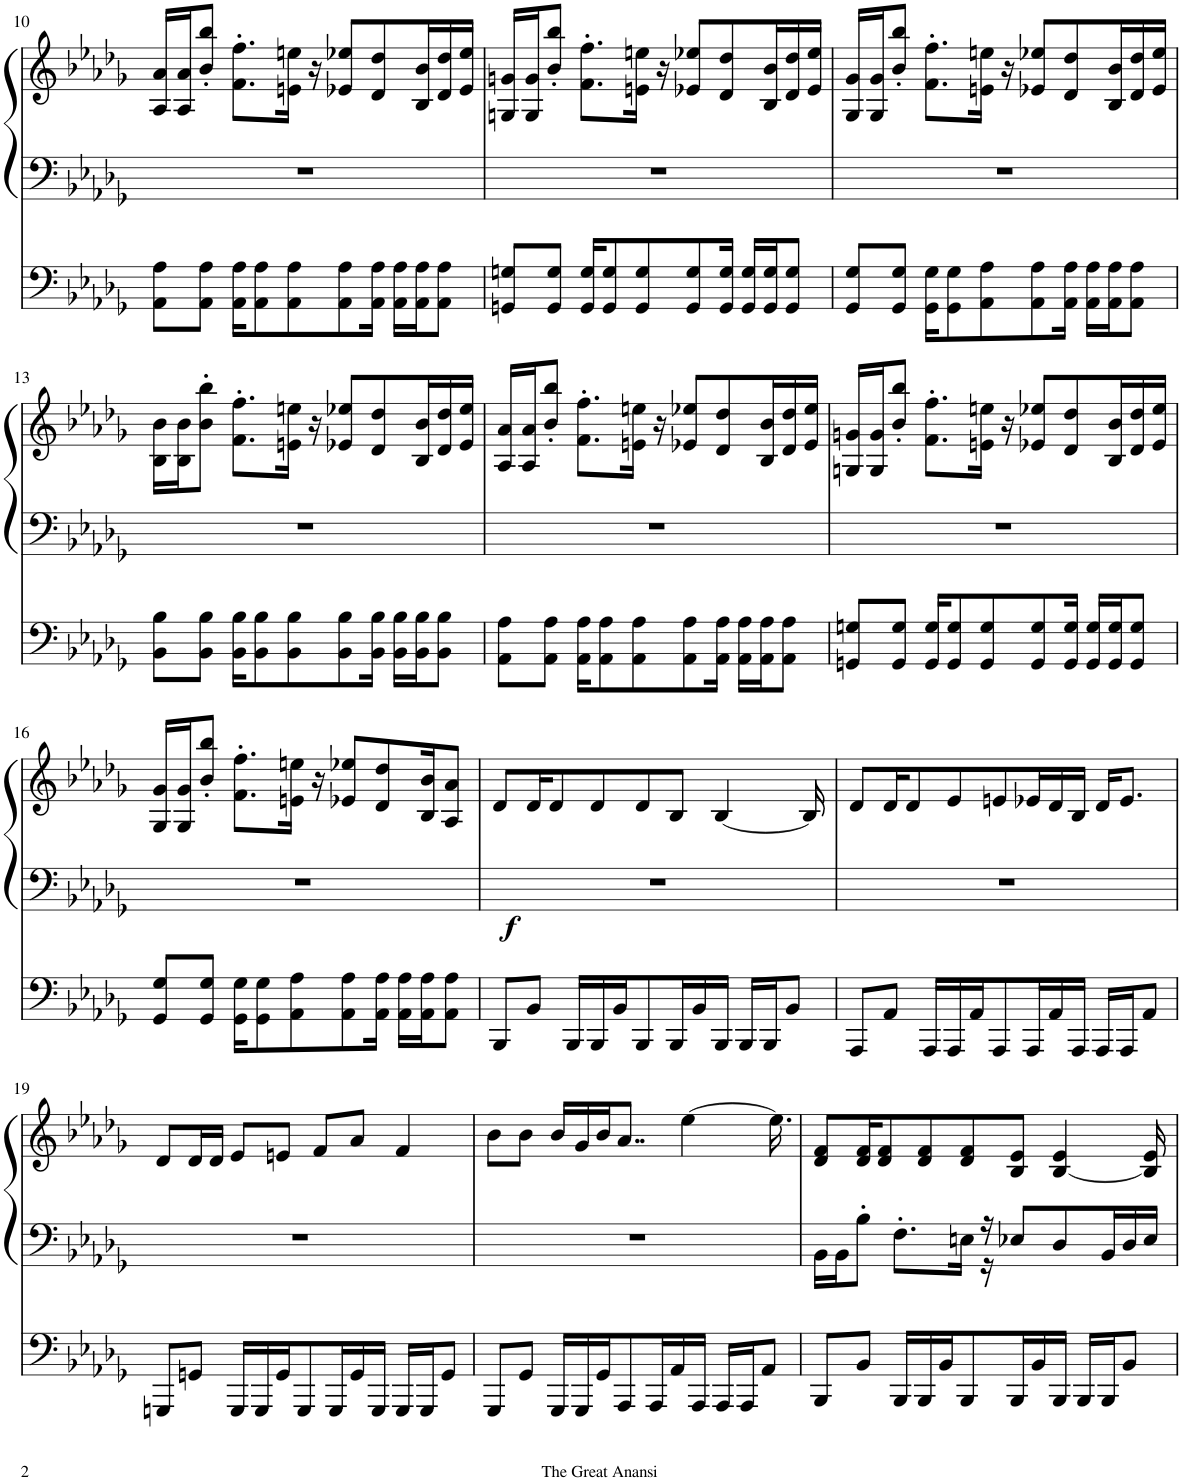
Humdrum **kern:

**kern	**kern	**kern	**dynam
*part1	*part1	*part1	*part1
*staff3	*staff2	*staff1	*staff1/2/3
*I"Piano	*	*	*
*I'Pno.	*	*	*
!!LO:PB:g=z
*clefF4	*clefF4	*clefG2	*
*k[b-e-a-d-g-]	*k[b-e-a-d-g-]	*k[b-e-a-d-g-]	*
*M4/4	*M4/4	*M4/4	*
=10	=10	=10	=10
8AA-\ 8A-\L	1r	16A-/ 16a-/LL	.
.	.	16A-/ 16a-/J	.
8AA-\ 8A-\J	.	8b-/' 8bb-/'J	.
16AA-\ 16A-\KL	.	8.f\' 8.ff\'L	.
8AA-\ 8A-\	.	.	.
8AA-\ 8A-\	.	16en\ 16een\Jk	.
.	.	16r	.
8AA-\ 8A-\	.	8e-X/ 8ee-X/L	.
16AA-\ 16A-\Jk	.	8d-/ 8dd-/	.
16AA-\ 16A-\LL	.	.	.
16AA-\ 16A-\J	.	16B-/ 16b-/L	.
8AA-\ 8A-\J	.	16d-/ 16dd-/	.
.	.	16e-/ 16ee-/JJ	.
=11	=11	=11	=11
8GGn/ 8Gn/L	1r	16Gn/ 16gn/LL	.
.	.	16G/ 16g/J	.
8GG/ 8G/J	.	8b-/' 8bb-/'J	.
16GG/ 16G/KL	.	8.f\' 8.ff\'L	.
8GG/ 8G/	.	.	.
8GG/ 8G/	.	16en\ 16een\Jk	.
.	.	16r	.
8GG/ 8G/	.	8e-X/ 8ee-X/L	.
16GG/ 16G/Jk	.	8d-/ 8dd-/	.
16GG/ 16G/LL	.	.	.
16GG/ 16G/J	.	16B-/ 16b-/L	.
8GG/ 8G/J	.	16d-/ 16dd-/	.
.	.	16e-/ 16ee-/JJ	.
=12	=12	=12	=12
8GG-/ 8G-/L	1r	16G-/ 16g-/LL	.
.	.	16G-/ 16g-/J	.
8GG-/ 8G-/J	.	8b-/' 8bb-/'J	.
16GG-\ 16G-\KL	.	8.f\' 8.ff\'L	.
8GG-\ 8G-\	.	.	.
8AA-\ 8A-\	.	16en\ 16een\Jk	.
.	.	16r	.
8AA-\ 8A-\	.	8e-X/ 8ee-X/L	.
16AA-\ 16A-\Jk	.	8d-/ 8dd-/	.
16AA-\ 16A-\LL	.	.	.
16AA-\ 16A-\J	.	16B-/ 16b-/L	.
8AA-\ 8A-\J	.	16d-/ 16dd-/	.
.	.	16e-/ 16ee-/JJ	.
!!LO:LB:g=z
=13	=13	=13	=13
8BB-\ 8B-\L	1r	16B-\ 16b-\LL	.
.	.	16B-\ 16b-\J	.
8BB-\ 8B-\J	.	8b-\' 8bb-\'J	.
16BB-\ 16B-\KL	.	8.f\' 8.ff\'L	.
8BB-\ 8B-\	.	.	.
8BB-\ 8B-\	.	16en\ 16een\Jk	.
.	.	16r	.
8BB-\ 8B-\	.	8e-X/ 8ee-X/L	.
16BB-\ 16B-\Jk	.	8d-/ 8dd-/	.
16BB-\ 16B-\LL	.	.	.
16BB-\ 16B-\J	.	16B-/ 16b-/L	.
8BB-\ 8B-\J	.	16d-/ 16dd-/	.
.	.	16e-/ 16ee-/JJ	.
=14	=14	=14	=14
8AA-\ 8A-\L	1r	16A-/ 16a-/LL	.
.	.	16A-/ 16a-/J	.
8AA-\ 8A-\J	.	8b-/' 8bb-/'J	.
16AA-\ 16A-\KL	.	8.f\' 8.ff\'L	.
8AA-\ 8A-\	.	.	.
8AA-\ 8A-\	.	16en\ 16een\Jk	.
.	.	16r	.
8AA-\ 8A-\	.	8e-X/ 8ee-X/L	.
16AA-\ 16A-\Jk	.	8d-/ 8dd-/	.
16AA-\ 16A-\LL	.	.	.
16AA-\ 16A-\J	.	16B-/ 16b-/L	.
8AA-\ 8A-\J	.	16d-/ 16dd-/	.
.	.	16e-/ 16ee-/JJ	.
=15	=15	=15	=15
8GGn/ 8Gn/L	1r	16Gn/ 16gn/LL	.
.	.	16G/ 16g/J	.
8GG/ 8G/J	.	8b-/' 8bb-/'J	.
16GG/ 16G/KL	.	8.f\' 8.ff\'L	.
8GG/ 8G/	.	.	.
8GG/ 8G/	.	16en\ 16een\Jk	.
.	.	16r	.
8GG/ 8G/	.	8e-X/ 8ee-X/L	.
16GG/ 16G/Jk	.	8d-/ 8dd-/	.
16GG/ 16G/LL	.	.	.
16GG/ 16G/J	.	16B-/ 16b-/L	.
8GG/ 8G/J	.	16d-/ 16dd-/	.
.	.	16e-/ 16ee-/JJ	.
!!LO:LB:g=z
=16	=16	=16	=16
8GG-/ 8G-/L	1r	16G-/ 16g-/LL	.
.	.	16G-/ 16g-/J	.
8GG-/ 8G-/J	.	8b-/' 8bb-/'J	.
16GG-\ 16G-\KL	.	8.f\' 8.ff\'L	.
8GG-\ 8G-\	.	.	.
8AA-\ 8A-\	.	16en\ 16een\Jk	.
.	.	16r	.
8AA-\ 8A-\	.	8e-X/ 8ee-X/L	.
16AA-\ 16A-\Jk	.	8d-/ 8dd-/	.
16AA-\ 16A-\LL	.	.	.
16AA-\ 16A-\J	.	16B-/ 16b-/K	.
8AA-\ 8A-\J	.	8A-/ 8a-/J	.
=17	=17	=17	=17
!	!	!	!LO:DY:b=2
8BBB-/L	1r	8d-/L	f
8BB-/J	.	16d-/K	.
.	.	8d-/	.
16BBB-/LL	.	.	.
16BBB-/	.	8d-/	.
16BB-/J	.	.	.
8BBB-/	.	8d-/	.
16BBB-/L	.	8B-/J	.
16BB-/	.	.	.
16BBB-/JJ	.	[4B-/	.
16BBB-/LL	.	.	.
16BBB-/J	.	.	.
8BB-/J	.	.	.
.	.	16B-/]	.
=18	=18	=18	=18
8AAA-/L	1r	8d-/L	.
8AA-/J	.	16d-/K	.
.	.	8d-/	.
16AAA-/LL	.	.	.
16AAA-/	.	8e-/	.
16AA-/J	.	.	.
8AAA-/	.	8en/	.
16AAA-/L	.	16e-X/L	.
16AA-/	.	16d-/	.
16AAA-/JJ	.	16B-/JJ	.
16AAA-/LL	.	16d-/KL	.
16AAA-/J	.	8.e-/J	.
8AA-/J	.	.	.
!!LO:LB:g=z
=19	=19	=19	=19
8GGGn/L	1r	8d-/L	.
8GGn/J	.	16d-/L	.
.	.	16d-/JJ	.
16GGG/LL	.	8e-/L	.
16GGG/	.	.	.
16GG/J	.	8en/J	.
8GGG/	.	.	.
.	.	8f/L	.
16GGG/L	.	.	.
16GG/	.	8a-/J	.
16GGG/JJ	.	.	.
16GGG/LL	.	4f/	.
16GGG/J	.	.	.
8GG/J	.	.	.
=20	=20	=20	=20
8GGG-/L	1r	8b-\L	.
8GG-/J	.	8b-\J	.
16GGG-/LL	.	16b-/LL	.
16GGG-/	.	16g-/	.
16GG-/J	.	16b-/J	.
8AAA-/	.	8..a-/J	.
16AAA-/L	.	.	.
16AA-/	.	.	.
.	.	[4ee-\	.
16AAA-/JJ	.	.	.
16AAA-/LL	.	.	.
16AAA-/J	.	.	.
8AA-/J	.	.	.
.	.	16.ee-\]	.
=21	=21	=21	=21
*	*^	*	*
8BBB-/L	16BB-\LL	2ryy	8d-/ 8f/L	.
.	16BB-\J	.	.	.
8BB-/J	8B-'\J	.	16d-/ 16f/K	.
.	.	.	8d-/ 8f/	.
16BBB-/LL	8.F'\L	.	.	.
16BBB-/	.	.	8d-/ 8f/	.
16BB-/J	.	.	.	.
8BBB-/	16En\Jk	.	8d-/ 8f/	.
.	16r	16r	.	.
16BBB-/L	8E-X/L	4..ryy	8B-/ 8e-/J	.
16BB-/	.	.	.	.
16BBB-/JJ	8D-/	.	[4B-/ 4e-/	.
16BBB-/LL	.	.	.	.
16BBB-/J	16BB-/L	.	.	.
8BB-/J	16D-/	.	.	.
.	16E-/JJ	.	16B-/] 16e-/	.
*	*v	*v	*	*
=	=	=	=
*-	*-	*-	*-
